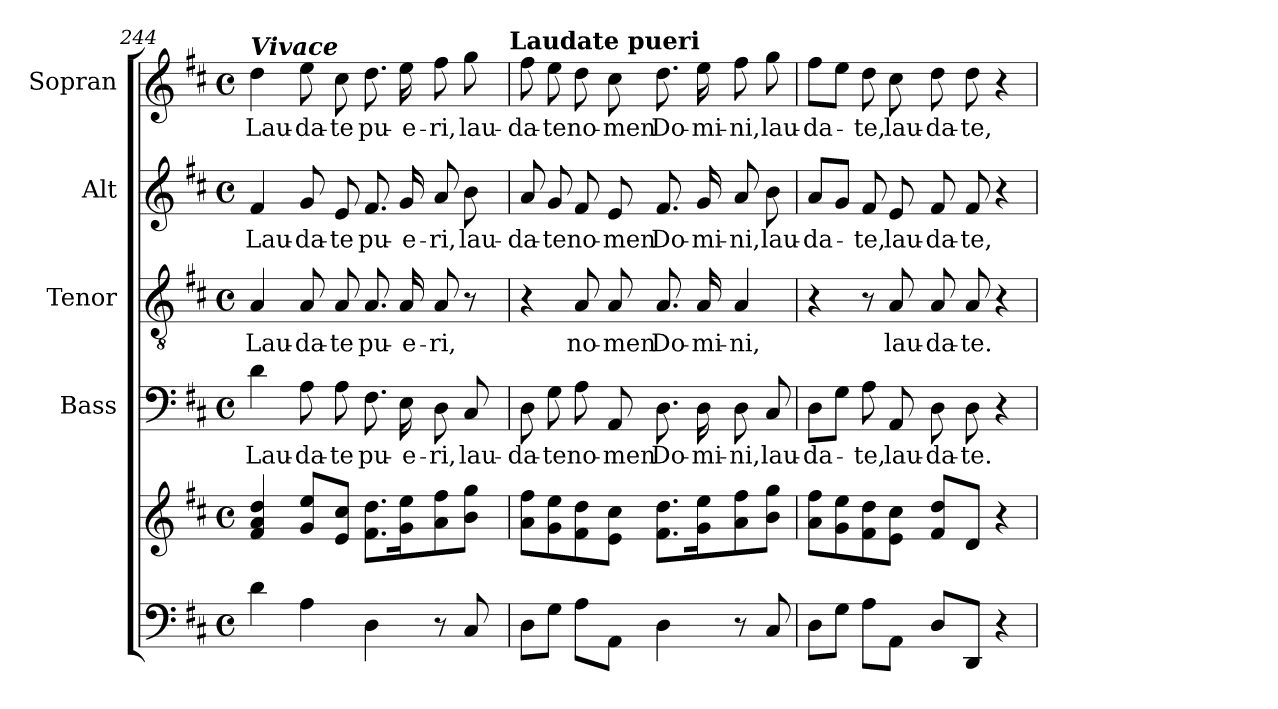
**kern	**kern	**kern	**text	**kern	**text	**kern	**text	**kern	**text
*part5	*part5	*part4	*part4	*part3	*part3	*part2	*part2	*part1	*part1
*staff6	*staff5	*staff4	*staff4	*staff3	*staff3	*staff2	*staff2	*staff1	*staff1
*	*	*I"Bass	*	*I"Tenor	*	*I"Alt	*	*I"Sopran	*
*	*	*I'B.	*	*I'T.	*	*I'A.	*	*I'S.	*
!!LO:LB:g=z
*clefF4	*clefG2	*clefF4	*	*clefGv2	*	*clefG2	*	*clefG2	*
*k[f#c#]	*k[f#c#]	*k[f#c#]	*	*k[f#c#]	*	*k[f#c#]	*	*k[f#c#]	*
*D:	*D:	*D:	*	*D:	*	*D:	*	*D:	*
*M4/4	*M4/4	*M4/4	*	*M4/4	*	*M4/4	*	*M4/4	*
*met(c)	*met(c)	*met(c)	*	*met(c)	*	*met(c)	*	*met(c)	*
=244	=244	=244	=244	=244	=244	=244	=244	=244	=244
!	!	!	!	!	!	!	!	!LO:TX:a:Bi:t=Vivace	!
!	!	!	!LO:LY:b	!	!LO:LY:b	!	!LO:LY:b	!	!LO:LY:b
4d\	4f#/ 4a/ 4dd/	4d\	Lau-	4A/	Lau-	4f#/	Lau-	4dd\	Lau-
!	!	!	!LO:LY:b	!	!LO:LY:b	!	!LO:LY:b	!	!LO:LY:b
4A\	8g/ 8ee/L	8A\	-da-	8A/	-da-	8g/	-da-	8ee\	-da-
!	!	!	!LO:LY:b	!	!LO:LY:b	!	!LO:LY:b	!	!LO:LY:b
.	8e/ 8cc#/J	8A\	-te	8A/	-te	8e/	-te	8cc#\	-te
!	!	!	!LO:LY:b	!	!LO:LY:b	!	!LO:LY:b	!	!LO:LY:b
4D\	8.f#\ 8.dd\L	8.F#\	pu-	8.A/	pu-	8.f#/	pu-	8.dd\	pu-
!	!	!	!LO:LY:b	!	!LO:LY:b	!	!LO:LY:b	!	!LO:LY:b
.	16g\ 16ee\k	16E\	-e-	16A/	-e-	16g/	-e-	16ee\	-e-
!	!	!	!LO:LY:b	!	!LO:LY:b	!	!LO:LY:b	!	!LO:LY:b
8r	8a\ 8ff#\	8D\	-ri,	8A/	-ri,	8a/	-ri,	8ff#\	-ri,
!	!	!	!LO:LY:b	!	!	!	!LO:LY:b	!	!LO:LY:b
8C#/	8b\ 8gg\J	8C#/	lau-	8r	.	8b\	lau-	8gg\	lau-
16ryy	16ryy	16ryy	.	16ryy	.	16ryy	.	16ryy	.
!	!	!	!	!	!	!	!	!LO:TX:a:B:t=Laudate pueri	!
=245	=245	=245	=245	=245	=245	=245	=245	=245	=245
!	!	!	!LO:LY:b	!	!	!	!LO:LY:b	!	!LO:LY:b
8D\L	8a\ 8ff#\L	8D\	-da-	4r	.	8a/	-da-	8ff#\	-da-
!	!	!	!LO:LY:b	!	!	!	!LO:LY:b	!	!LO:LY:b
8G\J	8g\ 8ee\	8G\	-te	.	.	8g/	-te	8ee\	-te
!	!	!	!LO:LY:b	!	!LO:LY:b	!	!LO:LY:b	!	!LO:LY:b
8A\L	8f#\ 8dd\	8A\	no-	8A/	no-	8f#/	no-	8dd\	no-
!	!	!	!LO:LY:b	!	!LO:LY:b	!	!LO:LY:b	!	!LO:LY:b
8AA\J	8e\ 8cc#\J	8AA/	-men	8A/	-men	8e/	-men	8cc#\	-men
!	!	!	!LO:LY:b	!	!LO:LY:b	!	!LO:LY:b	!	!LO:LY:b
4D\	8.f#\ 8.dd\L	8.D\	Do-	8.A/	Do-	8.f#/	Do-	8.dd\	Do-
!	!	!	!LO:LY:b	!	!LO:LY:b	!	!LO:LY:b	!	!LO:LY:b
.	16g\ 16ee\k	16D\	-mi-	16A/	-mi-	16g/	-mi-	16ee\	-mi-
!	!	!	!LO:LY:b	!	!LO:LY:b	!	!LO:LY:b	!	!LO:LY:b
8r	8a\ 8ff#\	8D\	-ni,	4A/	-ni,	8a/	-ni,	8ff#\	-ni,
!	!	!	!LO:LY:b	!	!	!	!LO:LY:b	!	!LO:LY:b
8C#/	8b\ 8gg\J	8C#/	lau-	.	.	8b\	lau-	8gg\	lau-
=246	=246	=246	=246	=246	=246	=246	=246	=246	=246
!	!	!	!LO:LY:b	!	!	!	!LO:LY:b	!	!LO:LY:b
8D\L	8a\ 8ff#\L	8D\L	-da-	4r	.	8a/L	-da-	8ff#\L	-da-
8G\J	8g\ 8ee\	8G\J	.	.	.	8g/J	.	8ee\J	.
!	!	!	!LO:LY:b	!	!	!	!LO:LY:b	!	!LO:LY:b
8A\L	8f#\ 8dd\	8A\	-te,	8r	.	8f#/	-te,	8dd\	-te,
!	!	!	!LO:LY:b	!	!LO:LY:b	!	!LO:LY:b	!	!LO:LY:b
8AA\J	8e\ 8cc#\J	8AA/	lau-	8A/	lau-	8e/	lau-	8cc#\	lau-
!	!	!	!LO:LY:b	!	!LO:LY:b	!	!LO:LY:b	!	!LO:LY:b
8D/L	8f#/ 8dd/L	8D\	-da-	8A/	-da-	8f#/	-da-	8dd\	-da-
!	!	!	!LO:LY:b	!	!LO:LY:b	!	!LO:LY:b	!	!LO:LY:b
8DD/J	8d/J	8D\	-te.	8A/	-te.	8f#/	-te,	8dd\	-te,
4r	4r	4r	.	4r	.	4r	.	4r	.
=	=	=	=	=	=	=	=	=	=
*-	*-	*-	*-	*-	*-	*-	*-	*-	*-
